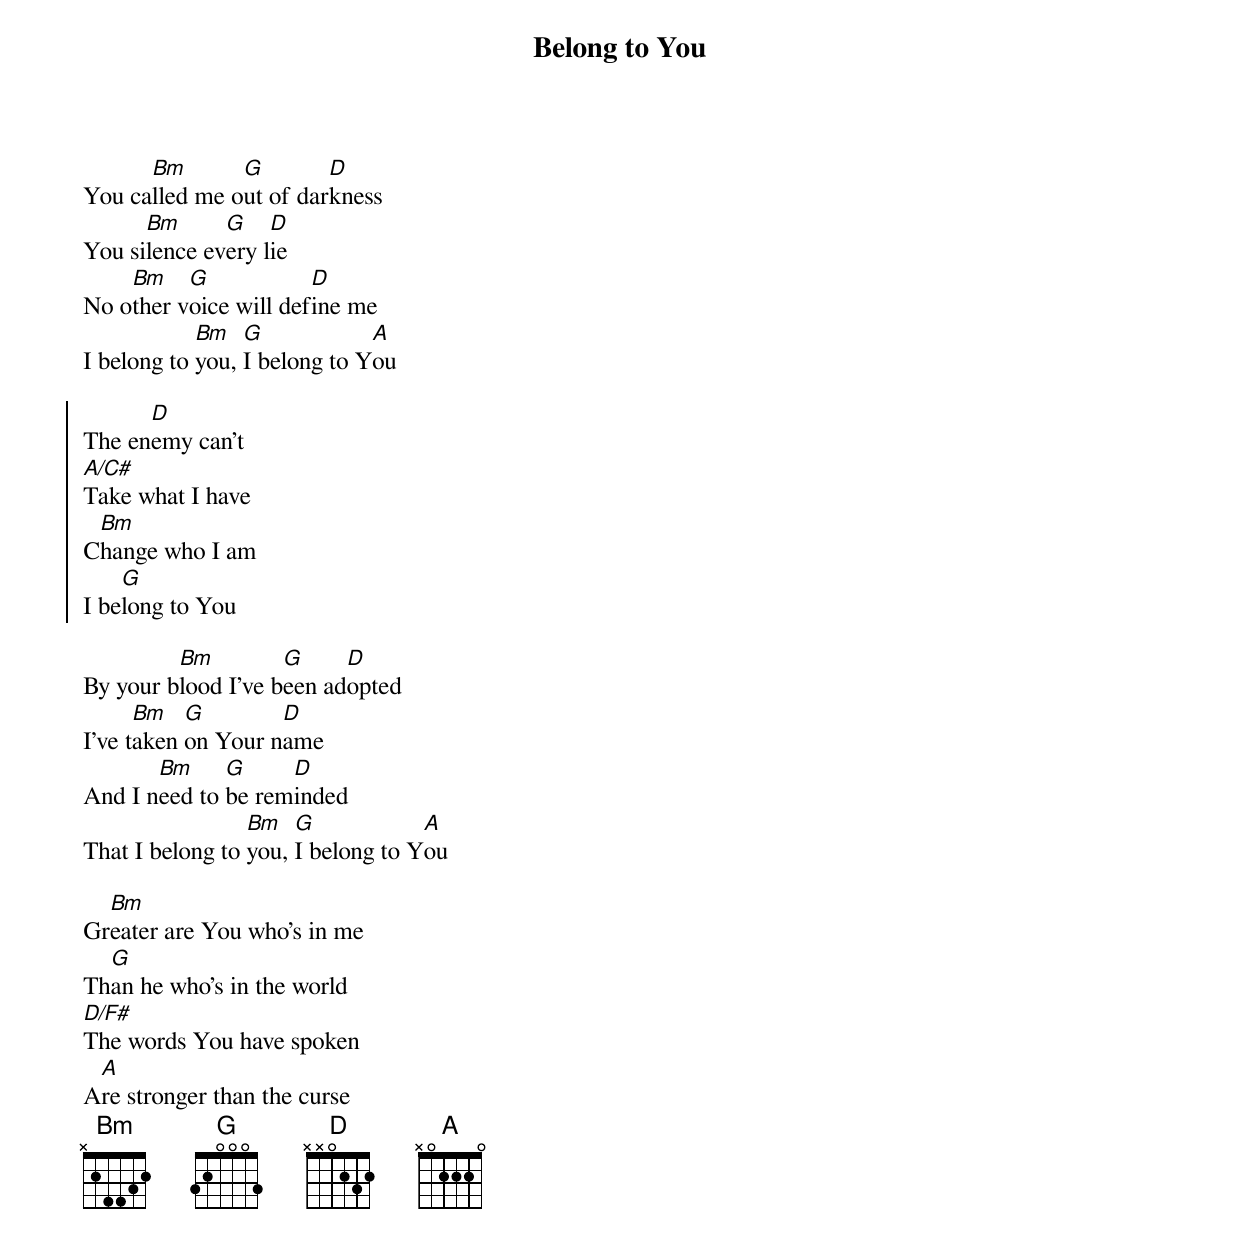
{title: Belong to You}
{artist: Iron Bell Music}
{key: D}

{start_of_verse}
You ca[Bm]lled me o[G]ut of dar[D]kness
You si[Bm]lence ev[G]ery l[D]ie
No o[Bm]ther v[G]oice will def[D]ine me
I belong to [Bm]you, [G]I belong to Y[A]ou
{end_of_verse}

{start_of_chorus}
The en[D]emy can’t
[A/C#]Take what I have
C[Bm]hange who I am
I be[G]long to You
{end_of_chorus}

{start_of_verse}
By your b[Bm]lood I've b[G]een ad[D]opted
I’ve t[Bm]aken [G]on Your n[D]ame
And I n[Bm]eed to [G]be rem[D]inded
That I belong to [Bm]you, [G]I belong to Y[A]ou
{end_of_verse}

{start_of_bridge}
Gr[Bm]eater are You who's in me
Th[G]an he who’s in the world
[D/F#]The words You have spoken
A[A]re stronger than the curse
{end_of_bridge}
